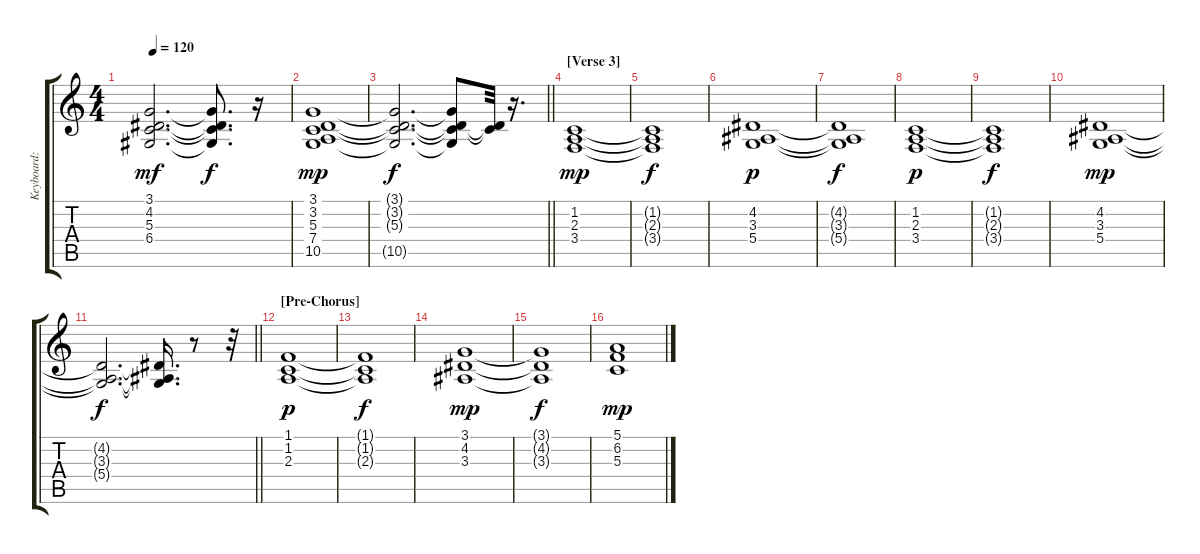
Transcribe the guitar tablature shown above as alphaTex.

\track ("Keyboard: Polysynth" "Keyboard: ") {instrument pad3polysynth}
\staff {score tabs}
\tuning (E4 B3 G3 D3 A2 E2) {hide}
\ts (4 4)
\tempo 120
\clef g2
\ks c
(3.1 4.2 5.3 6.4).2{d dy mf} (3.1{t} 4.2{t} 5.3{t} 6.4{t}).8{d dy f} r.16 |
(3.1 3.2 5.3 7.4 10.5).1{dy mp} |
\barLineRight lightlight
(3.1{t} 3.2{t} 5.3{t} 10.5{t}).2{d dy f} (3.1{t} 3.2{t} 5.3{t} 10.5{t}).8 (3.2{t} 5.3{t}).32 r.16{d} |
\section ("" "[Verse 3]")
(1.2 2.3 3.4).1{dy mp} |
(1.2{t} 2.3{t} 3.4{t}).1{dy f} |
(4.2 3.3 5.4).1{dy p} |
(4.2{t} 3.3{t} 5.4{t}).1{dy f} |
(1.2 2.3 3.4).1{dy p} |
(1.2{t} 2.3{t} 3.4{t}).1{dy f} |
(4.2 3.3 5.4).1{dy mp} |
\barLineRight lightlight
(4.2{t} 3.3{t} 5.4{t}).2{d dy f} (4.2{t} 3.3{t} 5.4{t}).16{d} r.8 r.32 |
\section ("" "[Pre-Chorus]")
(1.1 1.2 2.3).1{dy p} |
(1.1{t} 1.2{t} 2.3{t}).1{dy f} |
(3.1 4.2 3.3).1{dy mp} |
(3.1{t} 4.2{t} 3.3{t}).1{dy f} |
(5.1 6.2 5.3).1{dy mp}
